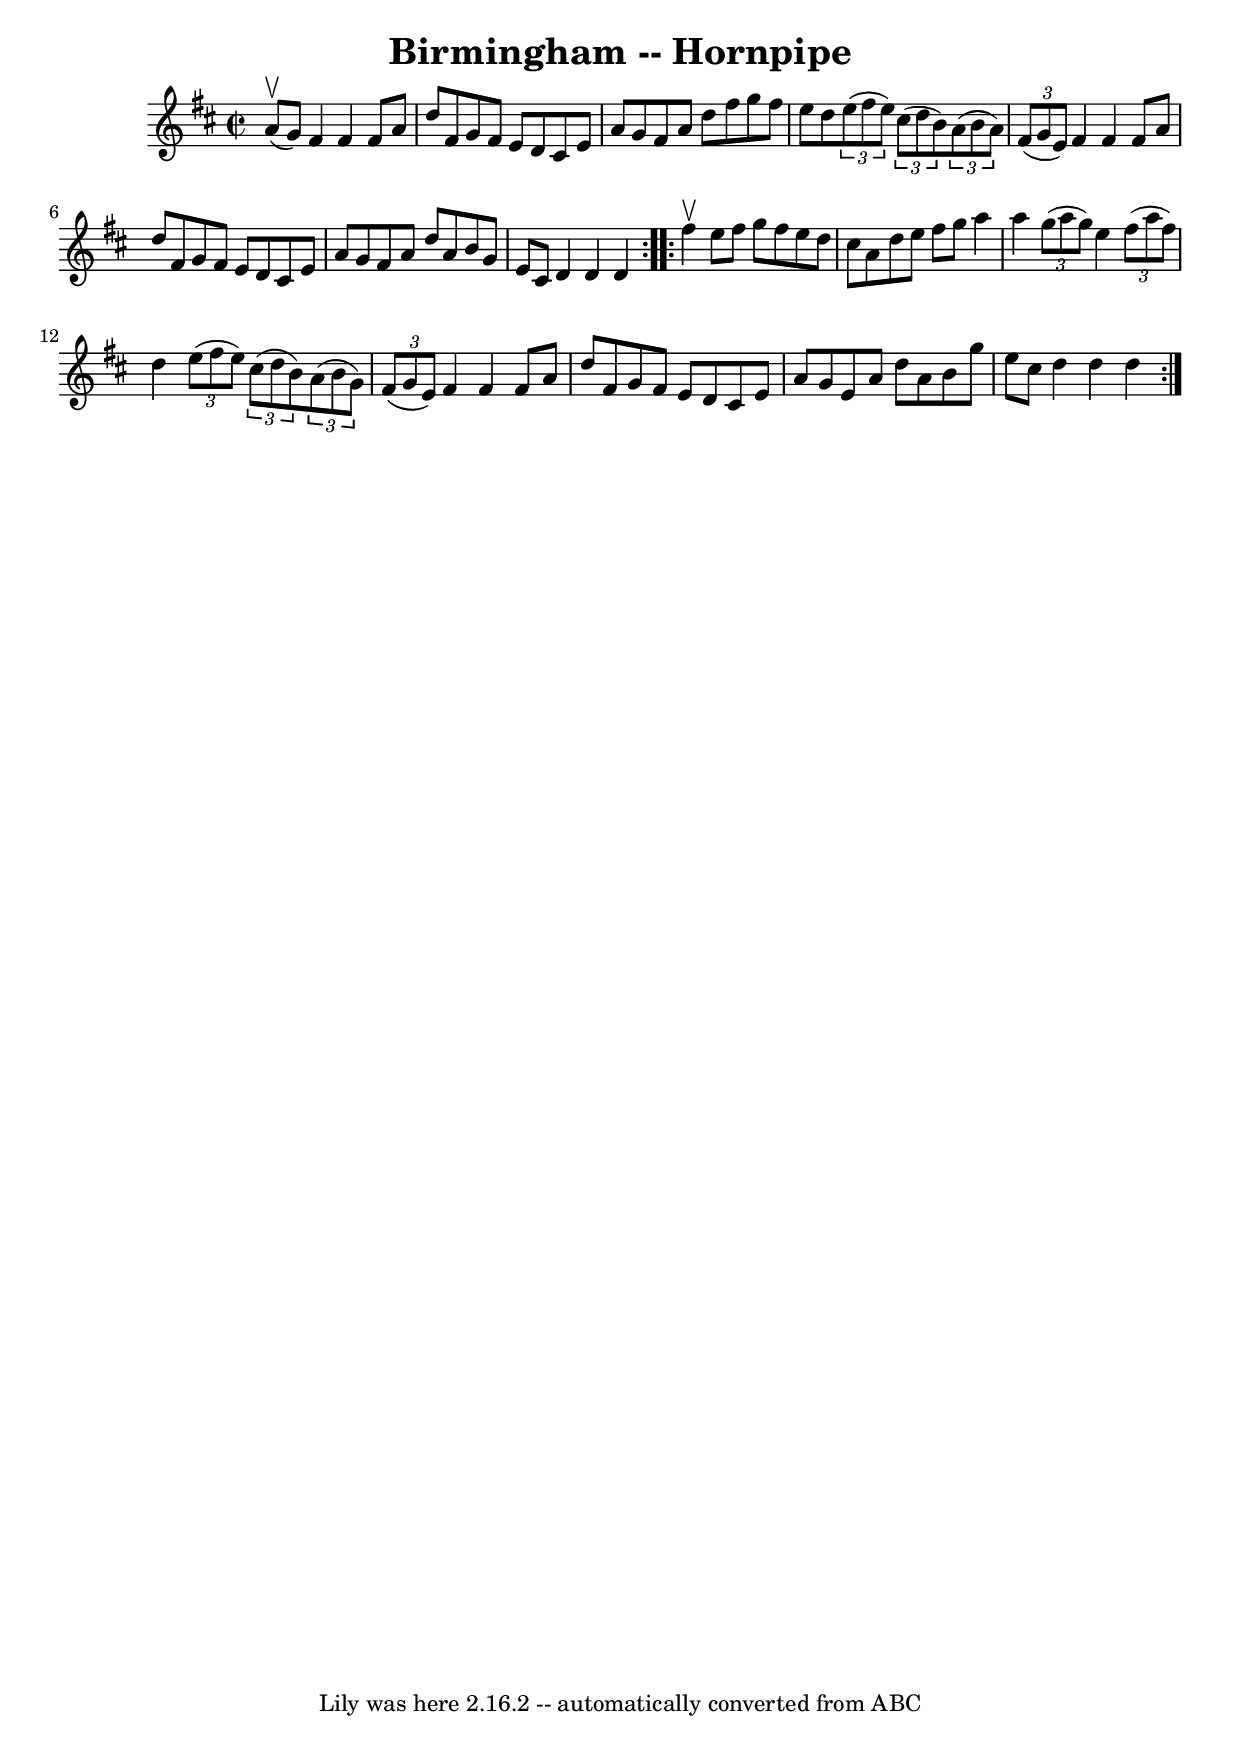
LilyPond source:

\version "2.16.2"
\include "Mammoth.ily"
\header {
  %% book = "Cole's 1000 Fiddle Tunes"
  crossRefNumber = "1"
  footnotes = ""
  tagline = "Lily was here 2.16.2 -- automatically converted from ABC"
  title = "Birmingham -- Hornpipe"

}
voicedefault =  {



  \repeat volta 2 {

    \override Staff.TimeSignature #'style = #'C
    \time 2/2 
    \key d \major
    a'8 (^\upbow g'8) |
    fis'4 fis'4   
    fis'8 a'8 d''8 fis'8  |
    g'8 fis'8 e'8 d'8 cis'8  
    e'8 a'8 g'8  |
    fis'8 a'8 d''8 fis''8 g''8    
    fis''8 e''8 d''8  |
    \times 2/3 { e''8 (fis''8 e''8) 
	       } 
    \times 2/3 { cis''8 (d''8 b'8) 
	       }   \times 2/3 { a'8 (b'8    
				a'8) 
			      }   \times 2/3 { fis'8 (g'8 e'8) 
					     } |
    fis'4    
    fis'4 fis'8 a'8 d''8 fis'8  |
    g'8 fis'8 e'8 d'8   
    cis'8 e'8 a'8 g'8  |
    fis'8 a'8 d''8 a'8 b'8    
    g'8 e'8 cis'8  |
    d'4 d'4 d'4  
  }     
  \repeat volta 2 {
    
    fis''4^\upbow |
    e''8 fis''8 g''8 fis''8 e''8 d''8    
    cis''8 a'8  |
    d''8 e''8 fis''8 g''8 a''4 a''4  
    |
    \times 2/3 { g''8 (a''8 g''8) 
	       } e''4    \times 2/3 {  
		 fis''8 (a''8 fis''8) 
	       } d''4  |
    \times 2/3 { e''8 (
		 fis''8 e''8) 
	       }   \times 2/3 { cis''8 (d''8 b'8) 
			      }   
    \times 2/3 { a'8 (b'8 g'8) 
	       }   \times 2/3 { fis'8 (g'8 e'8  
				) 
			      } |
    fis'4 fis'4 fis'8 a'8 d''8 fis'8  |
    
    g'8 fis'8 e'8 d'8 cis'8 e'8 a'8 g'8  |
    e'8 a'8 
    d''8 a'8 b'8 g''8 e''8 cis''8  |
    d''4 d''4    
    d''4  
  }   

}

\score{
  <<

    \context Staff="default"
    {
      \voicedefault 
      
    }

  >>
  \layout {
    
  }
  \midi {
  }

}
